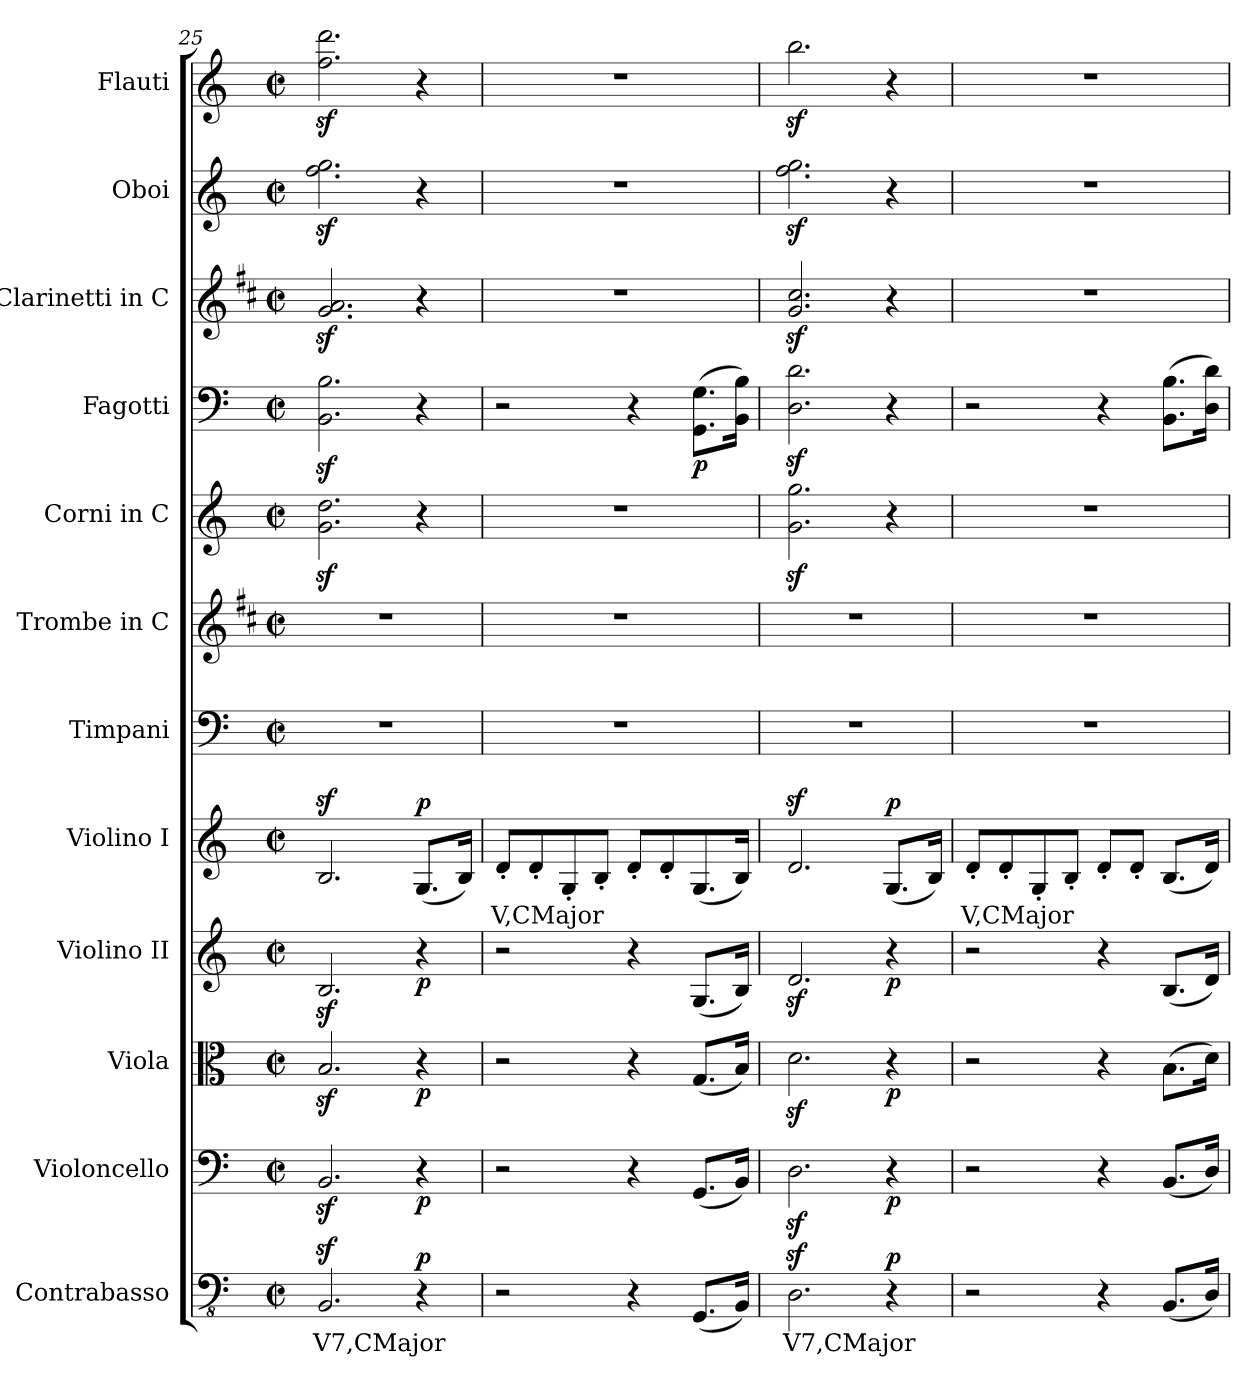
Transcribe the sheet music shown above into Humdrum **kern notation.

**kern	**text	**dynam	**kern	**dynam	**kern	**dynam	**kern	**dynam	**kern	**text	**dynam	**kern	**kern	**kern	**kern	**dynam	**kern	**kern	**kern
*part12	*part12	*part12	*part11	*part11	*part10	*part10	*part9	*part9	*part8	*part8	*part8	*part7	*part6	*part5	*part4	*part4	*part3	*part2	*part1
*staff12	*staff12	*staff12	*staff11	*staff11	*staff10	*staff10	*staff9	*staff9	*staff8	*staff8	*staff8	*staff7	*staff6	*staff5	*staff4	*staff4	*staff3	*staff2	*staff1
*I"Contrabasso	*	*	*I"Violoncello	*	*I"Viola	*	*I"Violino II	*	*I"Violino I	*	*	*I"Timpani	*I"Trombe in C	*I"Corni in C	*I"Fagotti	*	*I"Clarinetti in C	*I"Oboi	*I"Flauti
*	*	*	*	*	*	*	*	*	*	*	*	*I'Timp.	*I'Tr.	*I'Cor.	*I'Fag.	*	*I'Cl.	*I'Ob.	*I'Fl.
*clefFv4	*	*	*clefF4	*	*clefC3	*	*clefG2	*	*clefG2	*	*	*clefF4	*clefG2	*clefG2	*clefF4	*	*clefG2	*clefG2	*clefG2
*	*	*	*	*	*	*	*	*	*	*	*	*	*ITrd1c2	*ITrd7c12	*	*	*ITrd1c2	*	*
*k[]	*	*	*k[]	*	*k[]	*	*k[]	*	*k[]	*	*	*k[]	*k[]	*k[]	*k[]	*	*k[]	*k[]	*k[]
*M2/2	*	*	*M2/2	*	*M2/2	*	*M2/2	*	*M2/2	*	*	*M2/2	*M2/2	*M2/2	*M2/2	*	*M2/2	*M2/2	*M2/2
*met(c|)	*	*	*met(c|)	*	*met(c|)	*	*met(c|)	*	*met(c|)	*	*	*met(c|)	*met(c|)	*met(c|)	*met(c|)	*	*met(c|)	*met(c|)	*met(c|)
=25	=25	=25	=25	=25	=25	=25	=25	=25	=25	=25	=25	=25	=25	=25	=25	=25	=25	=25	=25
2.BBBz</	V7,CMajor	.	2.BBz</	.	2.Bz</	.	2.Bz</	.	2.Bz</	.	.	1r	1r	2.G\z< 2.d\z<	2.BB\z< 2.B\z<	.	2.f/z< 2.g/z<	2.ff\z< 2.gg\z<	2.ff\z< 2.ddd\z<
!	!	!LO:DY:b	!	!LO:DY:b	!	!LO:DY:b	!	!LO:DY:b	!	!	!LO:DY:b	!	!	!	!	!	!	!	!
4r	.	p	4r	p	4r	p	4r	p	(8.G/L	.	p	.	.	4r	4r	.	4r	4r	4r
.	.	.	.	.	.	.	.	.	16B/Jk)	.	.	.	.	.	.	.	.	.	.
=26	=26	=26	=26	=26	=26	=26	=26	=26	=26	=26	=26	=26	=26	=26	=26	=26	=26	=26	=26
2r	.	.	2r	.	2r	.	2r	.	8d'/L	V,CMajor	.	1r	1r	1r	2r	.	1r	1r	1r
.	.	.	.	.	.	.	.	.	8d'/	.	.	.	.	.	.	.	.	.	.
.	.	.	.	.	.	.	.	.	8G'/	.	.	.	.	.	.	.	.	.	.
.	.	.	.	.	.	.	.	.	8B'/J	.	.	.	.	.	.	.	.	.	.
4r	.	.	4r	.	4r	.	4r	.	8d'/L	.	.	.	.	.	4r	.	.	.	.
.	.	.	.	.	.	.	.	.	8d'/	.	.	.	.	.	.	.	.	.	.
!	!	!	!	!	!	!	!	!	!	!	!	!	!	!	!	!LO:DY:b	!	!	!
(8.GGG/L	.	.	(8.GG/L	.	(8.G/L	.	(8.G/L	.	(8.G/	.	.	.	.	.	(8.GG\ 8.G\L	p	.	.	.
16BBB/Jk)	.	.	16BB/Jk)	.	16B/Jk)	.	16B/Jk)	.	16B/Jk)	.	.	.	.	.	16BB\ 16B\Jk)	.	.	.	.
!!LO:PB:g=z
=27	=27	=27	=27	=27	=27	=27	=27	=27	=27	=27	=27	=27	=27	=27	=27	=27	=27	=27	=27
2.DDz<\	V7,CMajor	.	2.Dz<\	.	2.dz<\	.	2.dz</	.	2.dz</	.	.	1r	1r	2.G\z< 2.g\z<	2.D\z< 2.d\z<	.	2.f/z< 2.b/z<	2.ff\z< 2.gg\z<	2.bbz<\
!	!	!LO:DY:b	!	!LO:DY:b	!	!LO:DY:b	!	!LO:DY:b	!	!	!LO:DY:b	!	!	!	!	!	!	!	!
4r	.	p	4r	p	4r	p	4r	p	(8.G/L	.	p	.	.	4r	4r	.	4r	4r	4r
.	.	.	.	.	.	.	.	.	16B/Jk)	.	.	.	.	.	.	.	.	.	.
!!LO:PB:g=z
=28	=28	=28	=28	=28	=28	=28	=28	=28	=28	=28	=28	=28	=28	=28	=28	=28	=28	=28	=28
2r	.	.	2r	.	2r	.	2r	.	8d'/L	V,CMajor	.	1r	1r	1r	2r	.	1r	1r	1r
.	.	.	.	.	.	.	.	.	8d'/	.	.	.	.	.	.	.	.	.	.
.	.	.	.	.	.	.	.	.	8G'/	.	.	.	.	.	.	.	.	.	.
.	.	.	.	.	.	.	.	.	8B'/J	.	.	.	.	.	.	.	.	.	.
4r	.	.	4r	.	4r	.	4r	.	8d'/L	.	.	.	.	.	4r	.	.	.	.
.	.	.	.	.	.	.	.	.	8d'/J	.	.	.	.	.	.	.	.	.	.
(8.BBB/L	.	.	(8.BB/L	.	(8.B\L	.	(8.B/L	.	(8.B/L	.	.	.	.	.	(8.BB\ 8.B\L	.	.	.	.
16DD/Jk)	.	.	16D/Jk)	.	16d\Jk)	.	16d/Jk)	.	16d/Jk)	.	.	.	.	.	16D\ 16d\Jk)	.	.	.	.
=	=	=	=	=	=	=	=	=	=	=	=	=	=	=	=	=	=	=	=
*-	*-	*-	*-	*-	*-	*-	*-	*-	*-	*-	*-	*-	*-	*-	*-	*-	*-	*-	*-
